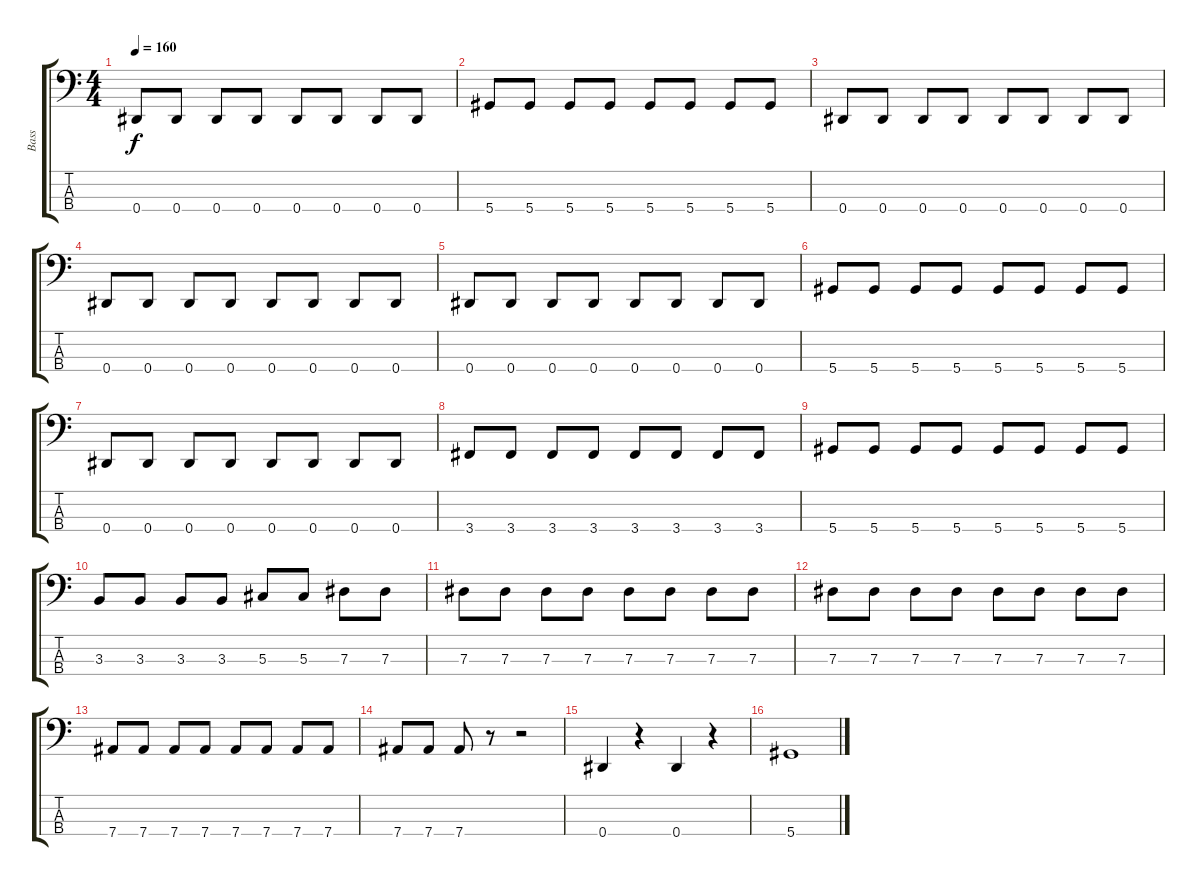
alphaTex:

\track ("Bass" "Bass") {instrument electricbassfinger}
\staff {score tabs}
\tuning (Gb2 Db2 Ab1 Eb1) {hide}
\ts (4 4)
\tempo 160
\clef f4
\ks c
0.4.8{dy f} 0.4.8 0.4.8 0.4.8 0.4.8 0.4.8 0.4.8 0.4.8 |
5.4.8 5.4.8 5.4.8 5.4.8 5.4.8 5.4.8 5.4.8 5.4.8 |
0.4.8 0.4.8 0.4.8 0.4.8 0.4.8 0.4.8 0.4.8 0.4.8 |
0.4.8 0.4.8 0.4.8 0.4.8 0.4.8 0.4.8 0.4.8 0.4.8 |
0.4.8 0.4.8 0.4.8 0.4.8 0.4.8 0.4.8 0.4.8 0.4.8 |
5.4.8 5.4.8 5.4.8 5.4.8 5.4.8 5.4.8 5.4.8 5.4.8 |
0.4.8 0.4.8 0.4.8 0.4.8 0.4.8 0.4.8 0.4.8 0.4.8 |
3.4.8 3.4.8 3.4.8 3.4.8 3.4.8 3.4.8 3.4.8 3.4.8 |
5.4.8 5.4.8 5.4.8 5.4.8 5.4.8 5.4.8 5.4.8 5.4.8 |
3.3.8 3.3.8 3.3.8 3.3.8 5.3.8 5.3.8 7.3.8 7.3.8 |
7.3.8 7.3.8 7.3.8 7.3.8 7.3.8 7.3.8 7.3.8 7.3.8 |
7.3.8 7.3.8 7.3.8 7.3.8 7.3.8 7.3.8 7.3.8 7.3.8 |
7.4.8 7.4.8 7.4.8 7.4.8 7.4.8 7.4.8 7.4.8 7.4.8 |
7.4.8 7.4.8 7.4.8 r.8 r.2 |
0.4.4 r.4 0.4.4 r.4 |
5.4.1
